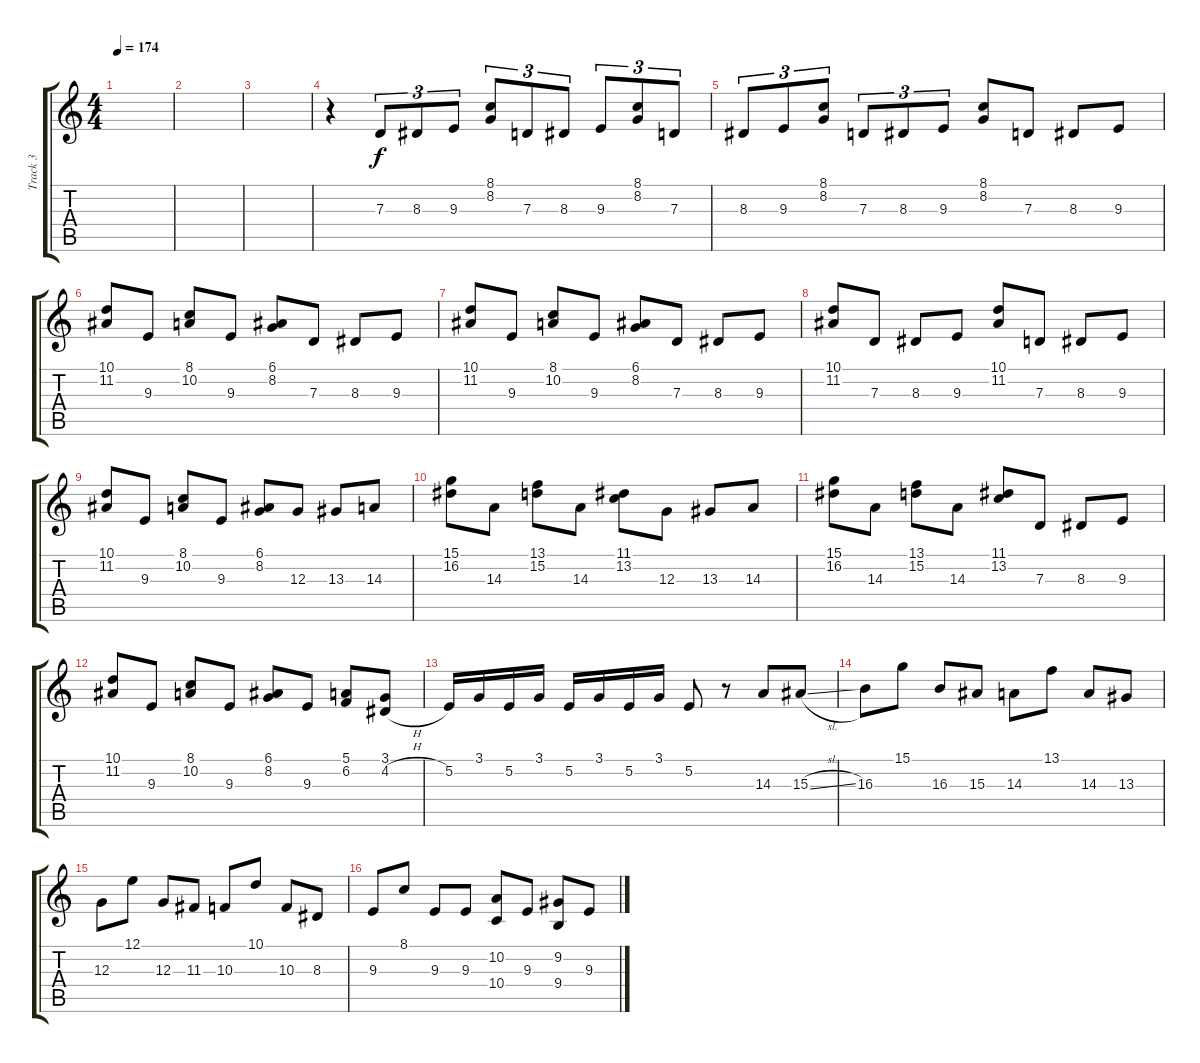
\track ("Track 3" "Track 3") {instrument honkytonkpiano}
\staff {score tabs}
\tuning (E4 B3 G3 D3 A2 E2) {hide}
\ts (4 4)
\tempo 174
\clef g2
\ks c
|
|
|
r.4 7.3.8{tu (3 2)} 8.3.8{tu (3 2)} 9.3.8{tu (3 2)} (8.1 8.2).8{tu (3 2)} 7.3.8{tu (3 2)} 8.3.8{tu (3 2)} 9.3.8{tu (3 2)} (8.1 8.2).8{tu (3 2)} 7.3.8{tu (3 2)} |
8.3.8{tu (3 2)} 9.3.8{tu (3 2)} (8.1 8.2).8{tu (3 2)} 7.3.8{tu (3 2)} 8.3.8{tu (3 2)} 9.3.8{tu (3 2)} (8.1 8.2).8 7.3.8 8.3.8 9.3.8 |
(10.1 11.2).8 9.3.8 (8.1 10.2).8 9.3.8 (6.1 8.2).8 7.3.8 8.3.8 9.3.8 |
(10.1 11.2).8 9.3.8 (8.1 10.2).8 9.3.8 (6.1 8.2).8 7.3.8 8.3.8 9.3.8 |
(10.1 11.2).8 7.3.8 8.3.8 9.3.8 (10.1 11.2).8 7.3.8 8.3.8 9.3.8 |
(10.1 11.2).8 9.3.8 (8.1 10.2).8 9.3.8 (6.1 8.2).8 12.3.8 13.3.8 14.3.8 |
(15.1 16.2).8 14.3.8 (13.1 15.2).8 14.3.8 (11.1 13.2).8 12.3.8 13.3.8 14.3.8 |
(15.1 16.2).8 14.3.8 (13.1 15.2).8 14.3.8 (11.1 13.2).8 7.3.8 8.3.8 9.3.8 |
(10.1 11.2).8 9.3.8 (8.1 10.2).8 9.3.8 (6.1 8.2).8 9.3.8 (5.1 6.2).8 (3.1 4.2{h}).8 |
5.2.16 3.1.16 5.2.16 3.1.16 5.2.16 3.1.16 5.2.16 3.1.16 5.2.8 r.8 14.3.8 15.3{sl}.8 |
16.3.8 15.1.8 16.3.8 15.3.8 14.3.8 13.1.8 14.3.8 13.3.8 |
12.3.8 12.1.8 12.3.8 11.3.8 10.3.8 10.1.8 10.3.8 8.3.8 |
9.3.8 8.1.8 9.3.8 9.3.8 (10.2 10.4).8 9.3.8 (9.2 9.4).8 9.3.8
